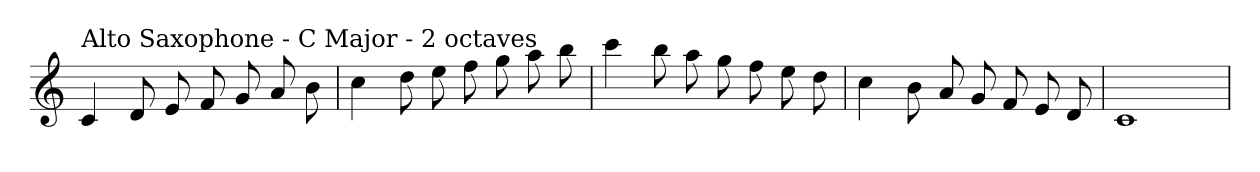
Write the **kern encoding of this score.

**kern
*part1
*staff1
*clefG2
*k[]
*C:
=
!LO:TX:a:t=Alto Saxophone - C Major - 2 octaves
4c
8d
8e
8f
8g
8a
8b
=
4cc
8dd
8ee
8ff
8gg
8aa
8bb
=
4ccc
8bb
8aa
8gg
8ff
8ee
8dd
=
4cc
8b
8a
8g
8f
8e
8d
=
1c
=
*-
